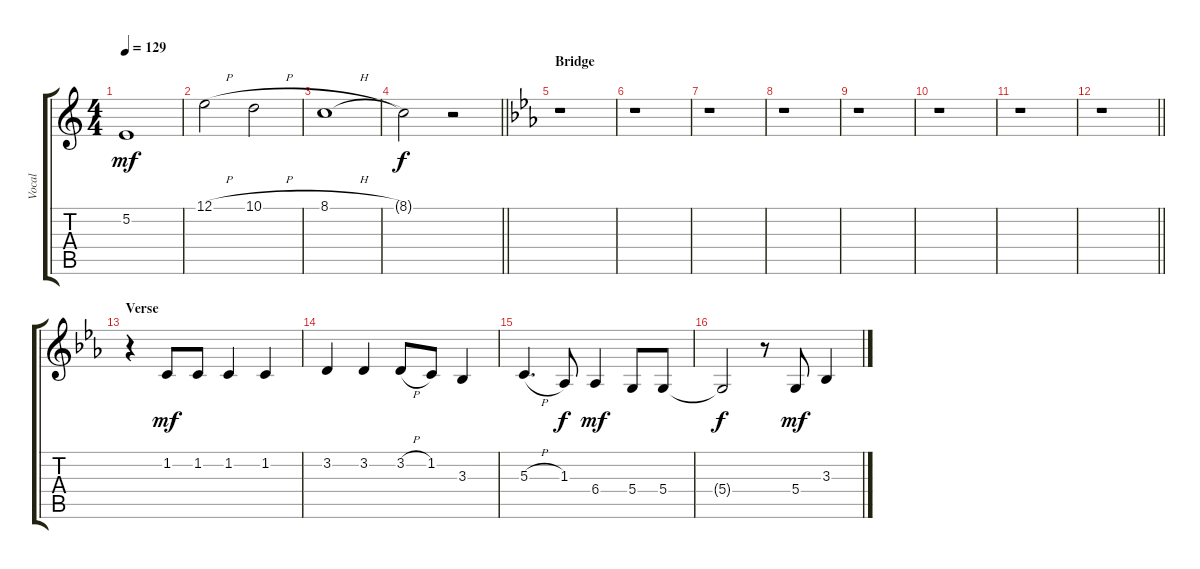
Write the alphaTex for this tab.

\track ("Vocal" "Vocal") {instrument tenorsax}
\staff {score tabs}
\tuning (E4 B3 G3 D3 A2 E2) {hide}
\ts (4 4)
\tempo 129
\clef g2
\ks c
5.2.1{dy mf} |
12.1{h}.2 10.1{h}.2 |
8.1{h}.1 |
\barLineRight lightlight
8.1{t}.2{dy f} r.2 |
\section ("" "Bridge")
\ks eb
r.1 |
r.1 |
r.1 |
r.1 |
r.1 |
r.1 |
r.1 |
\barLineRight lightlight
r.1 |
\section ("" "Verse")
r.4 1.2.8{dy mf} 1.2.8 1.2.4 1.2.4 |
3.2.4 3.2.4 3.2{h}.8 1.2.8 3.3.4 |
5.3{h}.4{d} 1.3.8{dy f} 6.4.4{dy mf} 5.4.8 5.4.8 |
5.4{t}.2{dy f} r.8 5.4.8{dy mf} 3.3.4
